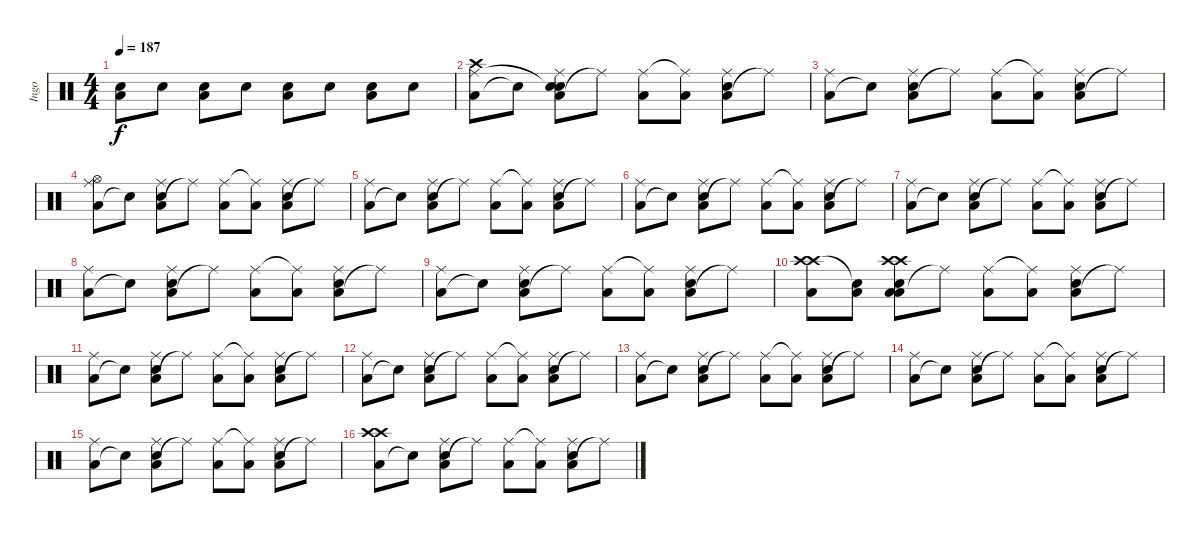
\track ("Ingo" "Ingo") {instrument percussion}
\staff {score}
\articulation defaults
\ts (4 4)
\tempo 187
\clef neutral
\ks c
("Low Floor Tom (hit)" "Snare (hit) 2").8{dy f} "Snare (hit) 2".8 ("Low Floor Tom (hit)" "Snare (hit) 2").8 "Snare (hit) 2".8 ("Low Floor Tom (hit)" "Snare (hit) 2").8 "Snare (hit) 2".8 ("Low Floor Tom (hit)" "Snare (hit) 2").8 "Snare (hit) 2".8 |
("Low Floor Tom (hit)" "Crash high (hit)" "Ride (middle)").8 "Snare (hit)"{t}.8 ("Low Tom (hit)" "Snare (hit) 2" "Snare (hit)"{t} "Ride (middle)").8 "Ride (middle)"{t}.8 ("Low Floor Tom (hit)" "Ride (middle)").8 ("Low Floor Tom (hit)" "Ride (middle)"{t}).8 ("Low Tom (hit)" "Snare (hit) 2" "Ride (middle)").8 "Ride (middle)"{t}.8 |
("Low Floor Tom (hit)" "Ride (middle)").8 "Snare (hit)"{t}.8 ("Low Tom (hit)" "Snare (hit) 2" "Ride (middle)").8 "Ride (middle)"{t}.8 ("Low Floor Tom (hit)" "Ride (middle)").8 ("Low Floor Tom (hit)" "Ride (middle)"{t}).8 ("Low Tom (hit)" "Snare (hit) 2" "Ride (middle)").8 "Ride (middle)"{t}.8 |
("Low Floor Tom (hit)" "Hi-Hat (open)" "Ride (middle)").8 "Snare (hit)"{t}.8 ("Low Tom (hit)" "Snare (hit) 2" "Ride (middle)").8 "Ride (middle)"{t}.8 ("Low Floor Tom (hit)" "Ride (middle)").8 ("Low Floor Tom (hit)" "Ride (middle)"{t}).8 ("Low Tom (hit)" "Snare (hit) 2" "Ride (middle)").8 "Ride (middle)"{t}.8 |
("Low Floor Tom (hit)" "Ride (middle)").8 "Snare (hit)"{t}.8 ("Low Tom (hit)" "Snare (hit) 2" "Ride (middle)").8 "Ride (middle)"{t}.8 ("Low Floor Tom (hit)" "Ride (middle)").8 ("Low Floor Tom (hit)" "Ride (middle)"{t}).8 ("Low Tom (hit)" "Snare (hit) 2" "Ride (middle)").8 "Ride (middle)"{t}.8 |
("Low Floor Tom (hit)" "Ride (middle)").8 "Snare (hit)"{t}.8 ("Low Tom (hit)" "Snare (hit) 2" "Ride (middle)").8 "Ride (middle)"{t}.8 ("Low Floor Tom (hit)" "Ride (middle)").8 ("Low Floor Tom (hit)" "Ride (middle)"{t}).8 ("Low Tom (hit)" "Snare (hit) 2" "Ride (middle)").8 "Ride (middle)"{t}.8 |
("Low Floor Tom (hit)" "Ride (middle)").8 "Snare (hit)"{t}.8 ("Low Tom (hit)" "Snare (hit) 2" "Ride (middle)").8 "Ride (middle)"{t}.8 ("Low Floor Tom (hit)" "Ride (middle)").8 ("Low Floor Tom (hit)" "Ride (middle)"{t}).8 ("Low Tom (hit)" "Snare (hit) 2" "Ride (middle)").8 "Ride (middle)"{t}.8 |
("Low Floor Tom (hit)" "Ride (middle)").8 "Snare (hit)"{t}.8 ("Low Tom (hit)" "Snare (hit) 2" "Ride (middle)").8 "Ride (middle)"{t}.8 ("Low Floor Tom (hit)" "Ride (middle)").8 ("Low Floor Tom (hit)" "Ride (middle)"{t}).8 ("Low Tom (hit)" "Snare (hit) 2" "Ride (middle)").8 "Ride (middle)"{t}.8 |
("Low Floor Tom (hit)" "Ride (middle)").8 "Snare (hit)"{t}.8 ("Low Tom (hit)" "Snare (hit) 2" "Ride (middle)").8 "Ride (middle)"{t}.8 ("Low Floor Tom (hit)" "Ride (middle)").8 ("Low Floor Tom (hit)" "Ride (middle)"{t}).8 ("Low Tom (hit)" "Snare (hit) 2" "Ride (middle)").8 "Ride (middle)"{t}.8 |
("Low Floor Tom (hit)" "Crash high (hit)" "Crash high (hit)").8 ("Low Tom (hit)" "Snare (hit)"{t}).8 ("Low Floor Tom (hit)" "Low Tom (hit)" "Snare (hit) 2" "Crash high (hit)" "Crash high (hit)").8 "Ride (middle)"{t}.8 ("Low Floor Tom (hit)" "Ride (middle)").8 ("Low Floor Tom (hit)" "Ride (middle)"{t}).8 ("Low Tom (hit)" "Snare (hit) 2" "Ride (middle)").8 "Ride (middle)"{t}.8 |
("Low Floor Tom (hit)" "Ride (middle)").8 "Snare (hit)"{t}.8 ("Low Tom (hit)" "Snare (hit) 2" "Ride (middle)").8 "Ride (middle)"{t}.8 ("Low Floor Tom (hit)" "Ride (middle)").8 ("Low Floor Tom (hit)" "Ride (middle)"{t}).8 ("Low Tom (hit)" "Snare (hit) 2" "Ride (middle)").8 "Ride (middle)"{t}.8 |
("Low Floor Tom (hit)" "Ride (middle)").8 "Snare (hit)"{t}.8 ("Low Tom (hit)" "Snare (hit) 2" "Ride (middle)").8 "Ride (middle)"{t}.8 ("Low Floor Tom (hit)" "Ride (middle)").8 ("Low Floor Tom (hit)" "Ride (middle)"{t}).8 ("Low Tom (hit)" "Snare (hit) 2" "Ride (middle)").8 "Ride (middle)"{t}.8 |
("Low Floor Tom (hit)" "Ride (middle)").8 "Snare (hit)"{t}.8 ("Low Tom (hit)" "Snare (hit) 2" "Ride (middle)").8 "Ride (middle)"{t}.8 ("Low Floor Tom (hit)" "Ride (middle)").8 ("Low Floor Tom (hit)" "Ride (middle)"{t}).8 ("Low Tom (hit)" "Snare (hit) 2" "Ride (middle)").8 "Ride (middle)"{t}.8 |
("Low Floor Tom (hit)" "Ride (middle)").8 "Snare (hit)"{t}.8 ("Low Tom (hit)" "Snare (hit) 2" "Ride (middle)").8 "Ride (middle)"{t}.8 ("Low Floor Tom (hit)" "Ride (middle)").8 ("Low Floor Tom (hit)" "Ride (middle)"{t}).8 ("Low Tom (hit)" "Snare (hit) 2" "Ride (middle)").8 "Ride (middle)"{t}.8 |
("Low Floor Tom (hit)" "Ride (middle)").8 "Snare (hit)"{t}.8 ("Low Tom (hit)" "Snare (hit) 2" "Ride (middle)").8 "Ride (middle)"{t}.8 ("Low Floor Tom (hit)" "Ride (middle)").8 ("Low Floor Tom (hit)" "Ride (middle)"{t}).8 ("Low Tom (hit)" "Snare (hit) 2" "Ride (middle)").8 "Ride (middle)"{t}.8 |
("Low Floor Tom (hit)" "Crash high (hit)" "Crash high (hit)").8 "Snare (hit)"{t}.8 ("Low Tom (hit)" "Snare (hit) 2" "Ride (middle)").8 "Ride (middle)"{t}.8 ("Low Floor Tom (hit)" "Ride (middle)").8 ("Low Floor Tom (hit)" "Ride (middle)"{t}).8 ("Low Tom (hit)" "Snare (hit) 2" "Ride (middle)").8 "Ride (middle)"{t}.8
